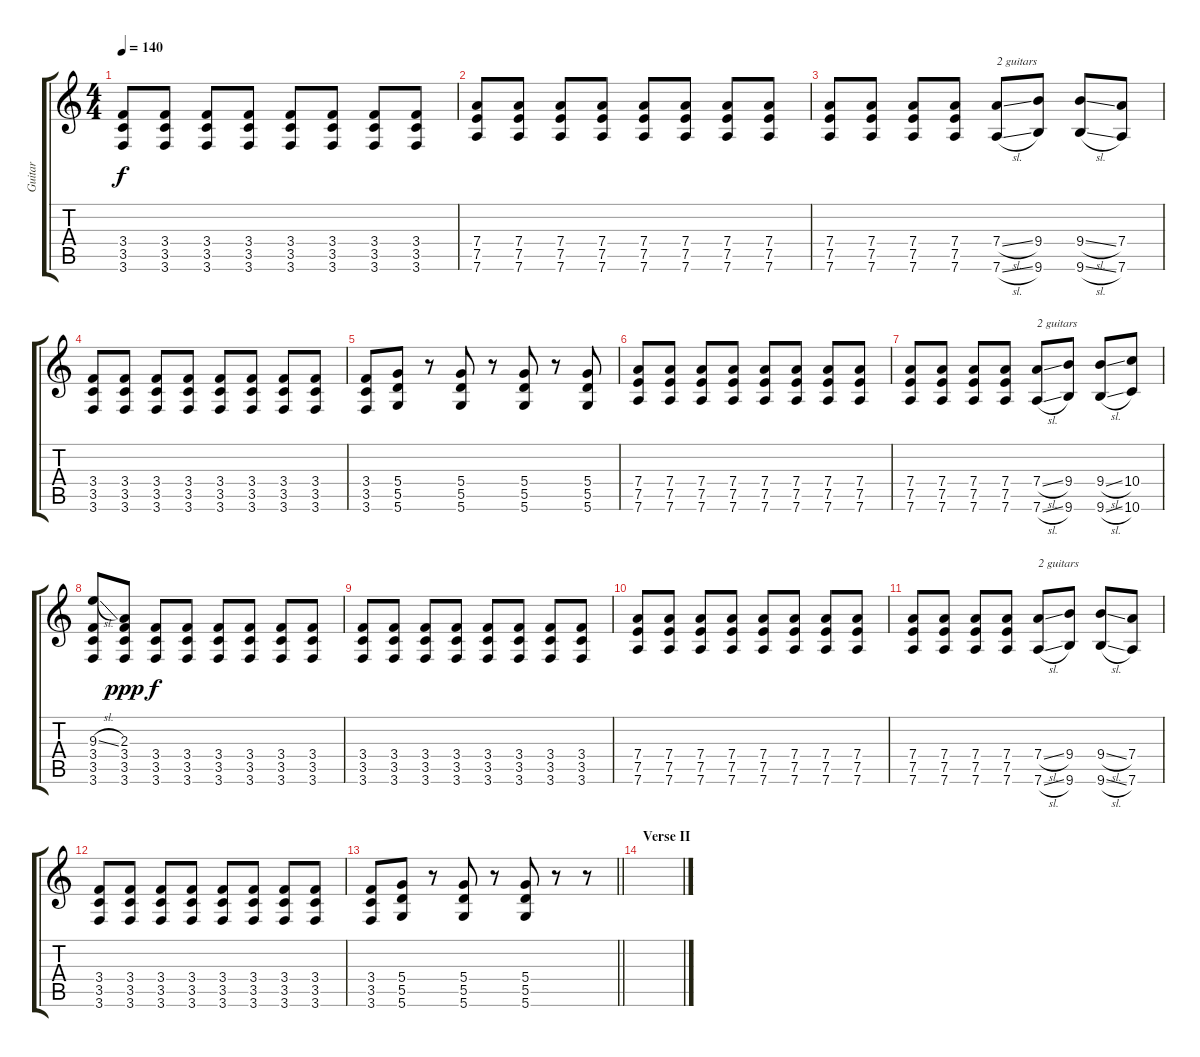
\track ("Guitar" "Guitar") {instrument overdrivenguitar}
\staff {score tabs}
\tuning (E4 B3 G3 D3 A2 D2) {hide}
\ts (4 4)
\tempo 140
\clef g2
\ks c
(3.4 3.5 3.6).8{dy f} (3.4 3.5 3.6).8 (3.4 3.5 3.6).8 (3.4 3.5 3.6).8 (3.4 3.5 3.6).8 (3.4 3.5 3.6).8 (3.4 3.5 3.6).8 (3.4 3.5 3.6).8 |
(7.4 7.5 7.6).8 (7.4 7.5 7.6).8 (7.4 7.5 7.6).8 (7.4 7.5 7.6).8 (7.4 7.5 7.6).8 (7.4 7.5 7.6).8 (7.4 7.5 7.6).8 (7.4 7.5 7.6).8 |
(7.4 7.5 7.6).8 (7.4 7.5 7.6).8 (7.4 7.5 7.6).8 (7.4 7.5 7.6).8 (7.4{sl} 7.6{sl}).8{txt "2 guitars"} (9.4 9.6).8 (9.4{sl} 9.6{sl}).8 (7.4 7.6).8 |
(3.4 3.5 3.6).8 (3.4 3.5 3.6).8 (3.4 3.5 3.6).8 (3.4 3.5 3.6).8 (3.4 3.5 3.6).8 (3.4 3.5 3.6).8 (3.4 3.5 3.6).8 (3.4 3.5 3.6).8 |
(3.4 3.5 3.6).8 (5.4 5.5 5.6).8 r.8 (5.4 5.5 5.6).8 r.8 (5.4 5.5 5.6).8 r.8 (5.4 5.5 5.6).8 |
(7.4 7.5 7.6).8 (7.4 7.5 7.6).8 (7.4 7.5 7.6).8 (7.4 7.5 7.6).8 (7.4 7.5 7.6).8 (7.4 7.5 7.6).8 (7.4 7.5 7.6).8 (7.4 7.5 7.6).8 |
(7.4 7.5 7.6).8 (7.4 7.5 7.6).8 (7.4 7.5 7.6).8 (7.4 7.5 7.6).8 (7.4{sl} 7.6{sl}).8{txt "2 guitars"} (9.4 9.6).8 (9.4{sl} 9.6{sl}).8 (10.4 10.6).8 |
(9.3{sl} 3.4 3.5 3.6).8 (2.3 3.4 3.5 3.6).8{dy ppp} (3.4 3.5 3.6).8{dy f} (3.4 3.5 3.6).8 (3.4 3.5 3.6).8 (3.4 3.5 3.6).8 (3.4 3.5 3.6).8 (3.4 3.5 3.6).8 |
(3.4 3.5 3.6).8 (3.4 3.5 3.6).8 (3.4 3.5 3.6).8 (3.4 3.5 3.6).8 (3.4 3.5 3.6).8 (3.4 3.5 3.6).8 (3.4 3.5 3.6).8 (3.4 3.5 3.6).8 |
(7.4 7.5 7.6).8 (7.4 7.5 7.6).8 (7.4 7.5 7.6).8 (7.4 7.5 7.6).8 (7.4 7.5 7.6).8 (7.4 7.5 7.6).8 (7.4 7.5 7.6).8 (7.4 7.5 7.6).8 |
(7.4 7.5 7.6).8 (7.4 7.5 7.6).8 (7.4 7.5 7.6).8 (7.4 7.5 7.6).8 (7.4{sl} 7.6{sl}).8{txt "2 guitars"} (9.4 9.6).8 (9.4{sl} 9.6{sl}).8 (7.4 7.6).8 |
(3.4 3.5 3.6).8 (3.4 3.5 3.6).8 (3.4 3.5 3.6).8 (3.4 3.5 3.6).8 (3.4 3.5 3.6).8 (3.4 3.5 3.6).8 (3.4 3.5 3.6).8 (3.4 3.5 3.6).8 |
\barLineRight lightlight
(3.4 3.5 3.6).8 (5.4 5.5 5.6).8 r.8 (5.4 5.5 5.6).8 r.8 (5.4 5.5 5.6).8 r.8 r.8 |
\section ("" "Verse II")
